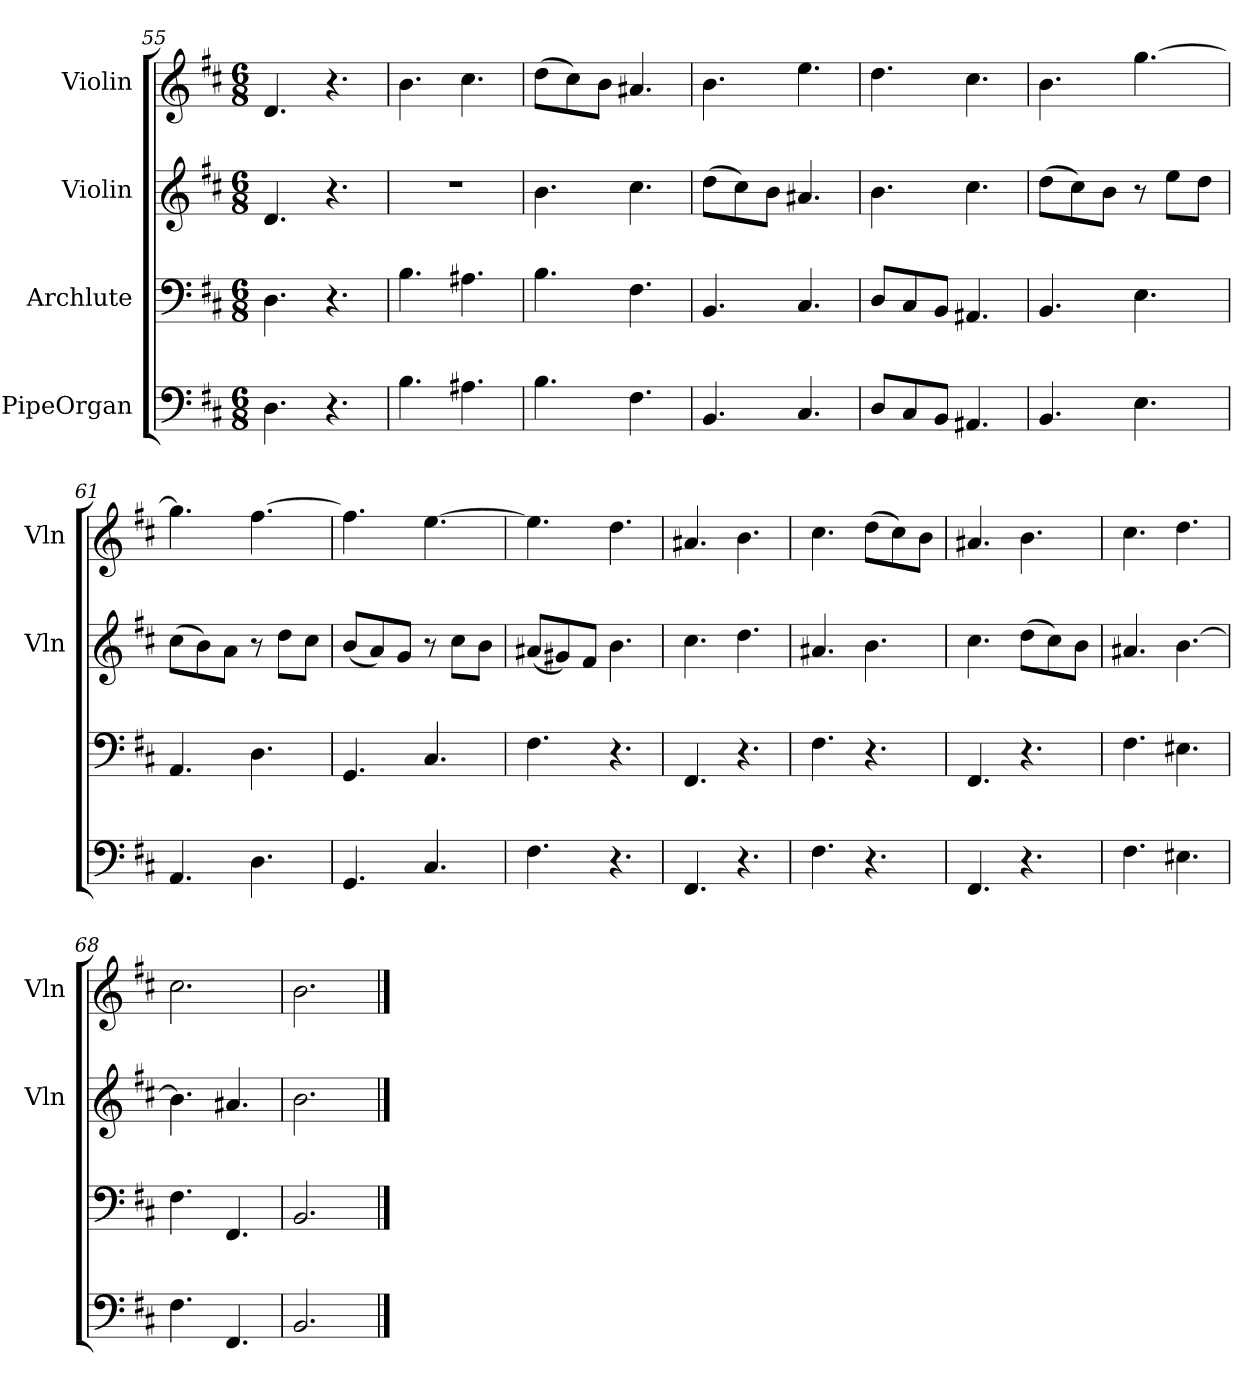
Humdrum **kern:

**kern	**kern	**kern	**kern
*part4	*part3	*part2	*part1
*staff4	*staff3	*staff2	*staff1
*I"PipeOrgan	*I"Archlute	*I"Violin	*I"Violin
*	*	*I'Vln	*I'Vln
*clefF4	*clefF4	*clefG2	*clefG2
*k[f#c#]	*k[f#c#]	*k[f#c#]	*k[f#c#]
*b:	*b:	*b:	*b:
*M6/8	*M6/8	*M6/8	*M6/8
=55	=55	=55	=55
4.D\	4.D\	4.d/	4.d/
4.r	4.r	4.r	4.r
=56	=56	=56	=56
4.B\	4.B\	2.r	4.b\
4.A#X\	4.A#X\	.	4.cc#\
=57	=57	=57	=57
4.B\	4.B\	4.b\	(8dd\L
.	.	.	8cc#\)
.	.	.	8b\J
4.F#\	4.F#\	4.cc#\	4.a#X/
=58	=58	=58	=58
4.BB/	4.BB/	(8dd\L	4.b\
.	.	8cc#\)	.
.	.	8b\J	.
4.C#/	4.C#/	4.a#X/	4.ee\
=59	=59	=59	=59
8D/L	8D/L	4.b\	4.dd\
8C#/	8C#/	.	.
8BB/J	8BB/J	.	.
4.AA#X/	4.AA#X/	4.cc#\	4.cc#\
=60	=60	=60	=60
4.BB/	4.BB/	(8dd\L	4.b\
.	.	8cc#\)	.
.	.	8b\J	.
4.E\	4.E\	8r	[4.gg\
.	.	8ee\L	.
.	.	8dd\J	.
=61	=61	=61	=61
4.AA/	4.AA/	(8cc#\L	4.gg\]
.	.	8b\)	.
.	.	8a\J	.
4.D\	4.D\	8r	[4.ff#\
.	.	8dd\L	.
.	.	8cc#\J	.
=62	=62	=62	=62
4.GG/	4.GG/	(8b/L	4.ff#\]
.	.	8a/)	.
.	.	8g/J	.
4.C#/	4.C#/	8r	[4.ee\
.	.	8cc#\L	.
.	.	8b\J	.
=63	=63	=63	=63
4.F#\	4.F#\	(8a#X/L	4.ee\]
.	.	8g#X/)	.
.	.	8f#/J	.
4.r	4.r	4.b\	4.dd\
=64	=64	=64	=64
4.FF#/	4.FF#/	4.cc#\	4.a#X/
4.r	4.r	4.dd\	4.b\
=65	=65	=65	=65
4.F#\	4.F#\	4.a#X/	4.cc#\
4.r	4.r	4.b\	(8dd\L
.	.	.	8cc#\)
.	.	.	8b\J
=66	=66	=66	=66
4.FF#/	4.FF#/	4.cc#\	4.a#X/
4.r	4.r	(8dd\L	4.b\
.	.	8cc#\)	.
.	.	8b\J	.
=67	=67	=67	=67
4.F#\	4.F#\	4.a#X/	4.cc#\
*	*	*	*MM70
4.E#X\	4.E#X\	[4.b\	4.dd\
=68	=68	=68	=68
4.F#\	4.F#\	4.b\]	2.cc#\
4.FF#/	4.FF#/	4.a#X/	.
=69	=69	=69	=69
2.BB/	2.BB/	2.b\	2.b\
==	==	==	==
*-	*-	*-	*-
